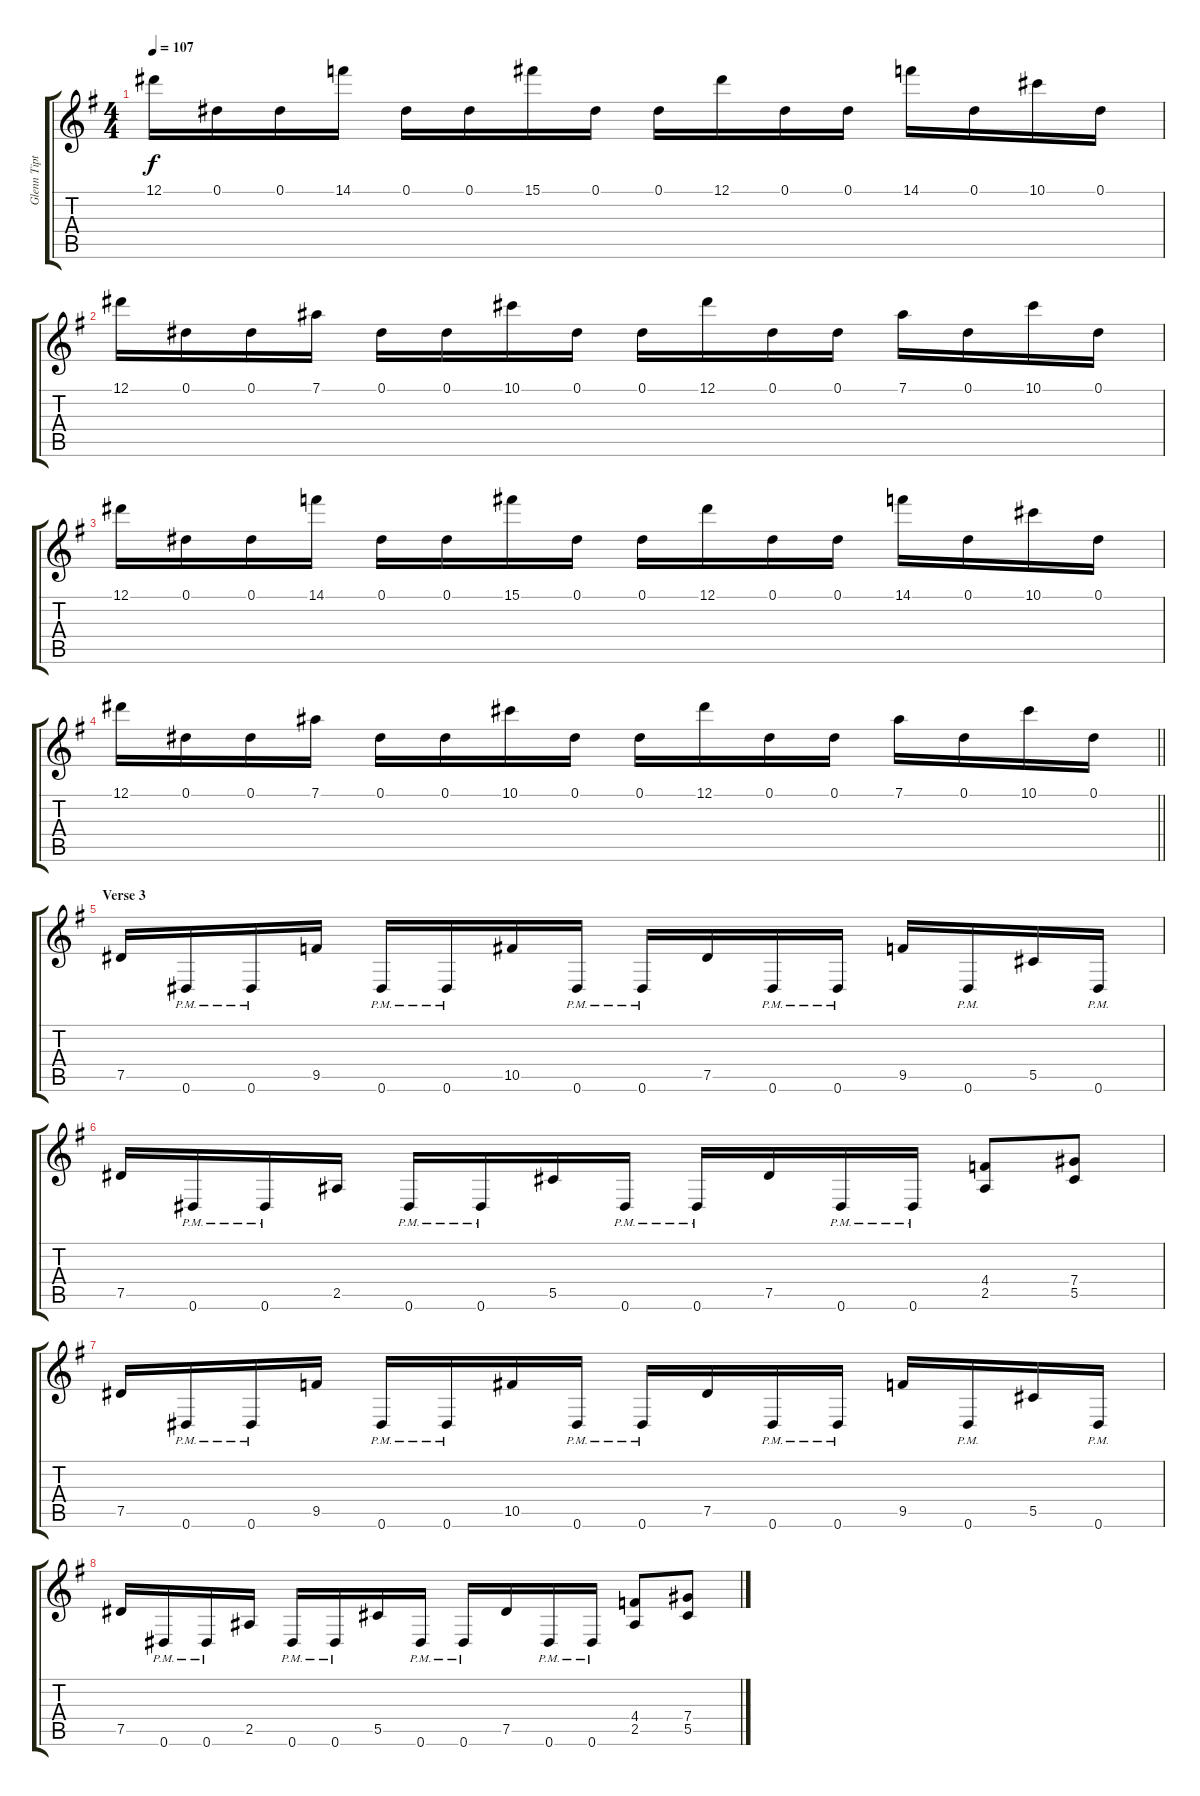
\track ("Glenn Tipton" "Glenn Tipt") {instrument distortionguitar}
\staff {score tabs}
\tuning (Eb4 Bb3 Gb3 Db3 Ab2 Eb2) {hide}
\ts (4 4)
\tempo 107
\clef g2
\ks eminor
12.1.16{dy f} 0.1.16 0.1.16 14.1.16 0.1.16 0.1.16 15.1.16 0.1.16 0.1.16 12.1.16 0.1.16 0.1.16 14.1.16 0.1.16 10.1.16 0.1.16 |
12.1.16 0.1.16 0.1.16 7.1.16 0.1.16 0.1.16 10.1.16 0.1.16 0.1.16 12.1.16 0.1.16 0.1.16 7.1.16 0.1.16 10.1.16 0.1.16 |
12.1.16 0.1.16 0.1.16 14.1.16 0.1.16 0.1.16 15.1.16 0.1.16 0.1.16 12.1.16 0.1.16 0.1.16 14.1.16 0.1.16 10.1.16 0.1.16 |
\barLineRight lightlight
12.1.16 0.1.16 0.1.16 7.1.16 0.1.16 0.1.16 10.1.16 0.1.16 0.1.16 12.1.16 0.1.16 0.1.16 7.1.16 0.1.16 10.1.16 0.1.16 |
\section ("" "Verse 3")
7.5.16 0.6{pm}.16 0.6{pm}.16 9.5.16 0.6{pm}.16 0.6{pm}.16 10.5.16 0.6{pm}.16 0.6{pm}.16 7.5.16 0.6{pm}.16 0.6{pm}.16 9.5.16 0.6{pm}.16 5.5.16 0.6{pm}.16 |
7.5.16 0.6{pm}.16 0.6{pm}.16 2.5.16 0.6{pm}.16 0.6{pm}.16 5.5.16 0.6{pm}.16 0.6{pm}.16 7.5.16 0.6{pm}.16 0.6{pm}.16 (4.4 2.5).8 (7.4 5.5).8 |
7.5.16 0.6{pm}.16 0.6{pm}.16 9.5.16 0.6{pm}.16 0.6{pm}.16 10.5.16 0.6{pm}.16 0.6{pm}.16 7.5.16 0.6{pm}.16 0.6{pm}.16 9.5.16 0.6{pm}.16 5.5.16 0.6{pm}.16 |
7.5.16 0.6{pm}.16 0.6{pm}.16 2.5.16 0.6{pm}.16 0.6{pm}.16 5.5.16 0.6{pm}.16 0.6{pm}.16 7.5.16 0.6{pm}.16 0.6{pm}.16 (4.4 2.5).8 (7.4 5.5).8
